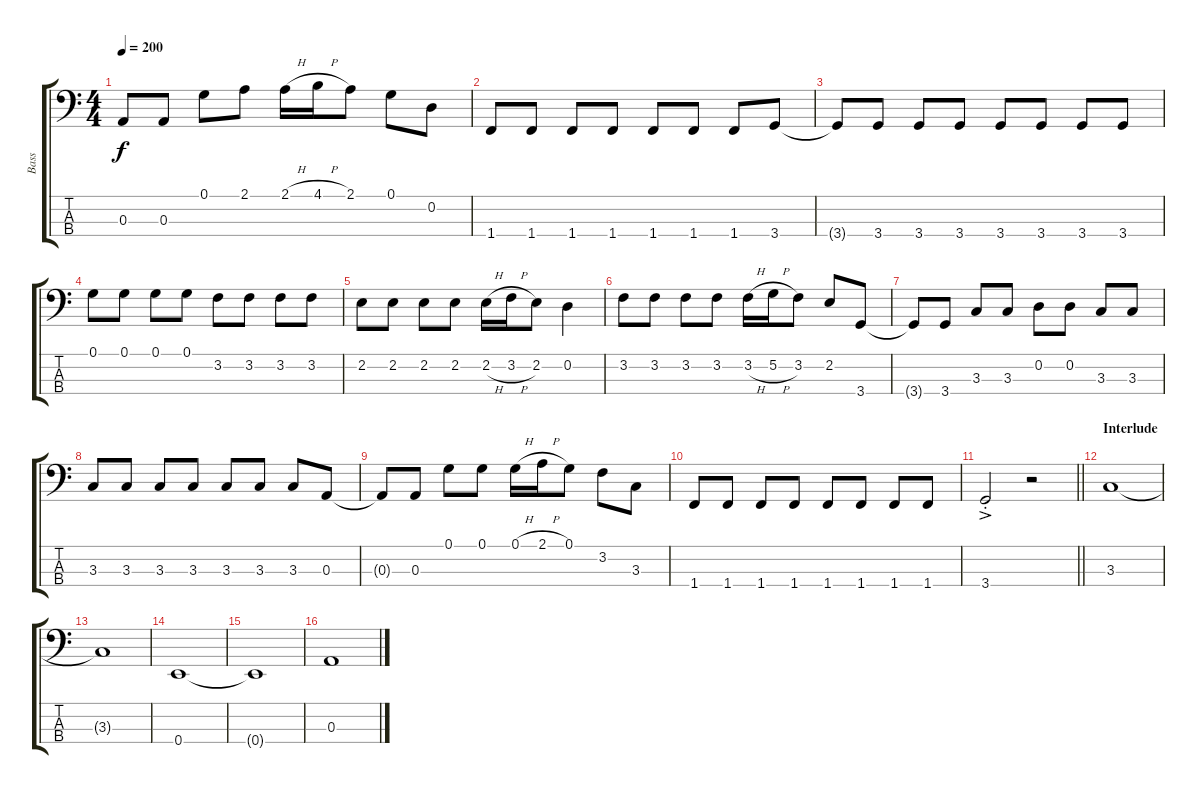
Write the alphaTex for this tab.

\track ("Bass" "Bass") {instrument electricbassfinger}
\staff {score tabs}
\tuning (G2 D2 A1 E1) {hide}
\ts (4 4)
\tempo 200
\clef f4
\ks c
0.3{t}.8{dy f} 0.3.8 0.1.8 2.1.8 2.1{h}.16 4.1{h}.16 2.1.8 0.1.8 0.2.8 |
1.4.8 1.4.8 1.4.8 1.4.8 1.4.8 1.4.8 1.4.8 3.4.8 |
3.4{t}.8 3.4.8 3.4.8 3.4.8 3.4.8 3.4.8 3.4.8 3.4.8 |
0.1.8 0.1.8 0.1.8 0.1.8 3.2.8 3.2.8 3.2.8 3.2.8 |
2.2.8 2.2.8 2.2.8 2.2.8 2.2{h}.16 3.2{h}.16 2.2.8 0.2.4 |
3.2.8 3.2.8 3.2.8 3.2.8 3.2{h}.16 5.2{h}.16 3.2.8 2.2.8 3.4.8 |
3.4{t}.8 3.4.8 3.3.8 3.3.8 0.2.8 0.2.8 3.3.8 3.3.8 |
3.3.8 3.3.8 3.3.8 3.3.8 3.3.8 3.3.8 3.3.8 0.3.8 |
0.3{t}.8 0.3.8 0.1.8 0.1.8 0.1{h}.16 2.1{h}.16 0.1.8 3.2.8 3.3.8 |
1.4.8 1.4.8 1.4.8 1.4.8 1.4.8 1.4.8 1.4.8 1.4.8 |
\barLineRight lightlight
3.4{ac st}.2 r.2 |
\section ("" "Interlude")
3.3.1 |
3.3{t}.1 |
0.4.1 |
0.4{t}.1 |
0.3.1
